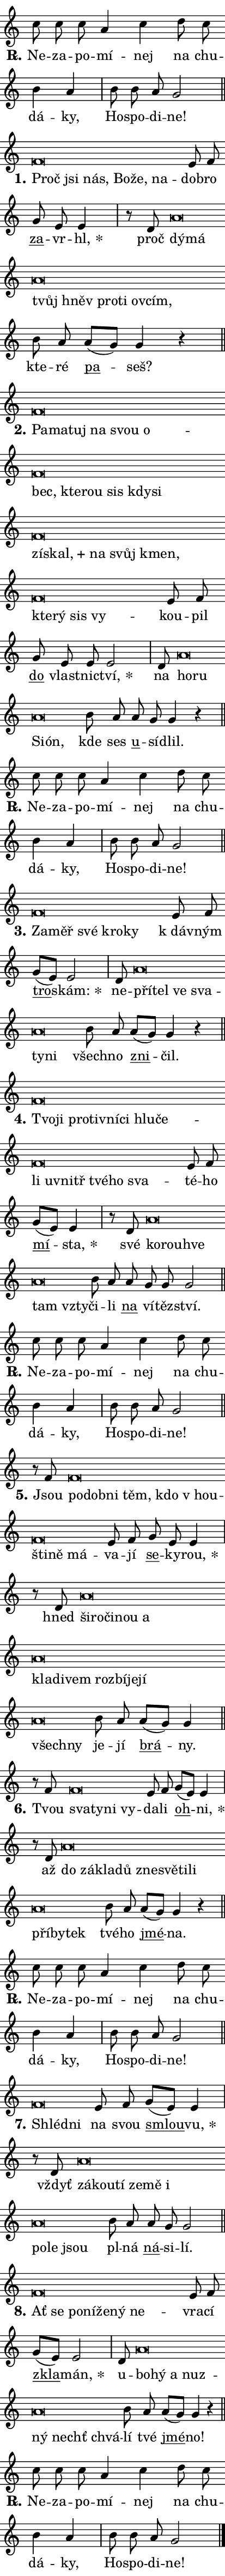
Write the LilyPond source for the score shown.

\version "2.22.1"
\header { tagline = "" }
\paper {
  indent = 0\cm
  top-margin = 0\cm
  right-margin = 0\cm
  bottom-margin = 0\cm
  left-margin = 0\cm
  paper-width = 7\cm
  page-breaking = #ly:one-page-breaking
  system-system-spacing.basic-distance = #11
  score-system-spacing.basic-distance = #11.3
  ragged-last = ##f
}


%% Author: Thomas Morley
%% https://lists.gnu.org/archive/html/lilypond-user/2020-05/msg00002.html
#(define (line-position grob)
"Returns position of @var[grob} in current system:
   @code{'start}, if at first time-step
   @code{'end}, if at last time-step
   @code{'middle} otherwise
"
  (let* ((col (ly:item-get-column grob))
         (ln (ly:grob-object col 'left-neighbor))
         (rn (ly:grob-object col 'right-neighbor))
         (col-to-check-left (if (ly:grob? ln) ln col))
         (col-to-check-right (if (ly:grob? rn) rn col))
         (break-dir-left
           (and
             (ly:grob-property col-to-check-left 'non-musical #f)
             (ly:item-break-dir col-to-check-left)))
         (break-dir-right
           (and
             (ly:grob-property col-to-check-right 'non-musical #f)
             (ly:item-break-dir col-to-check-right))))
        (cond ((eqv? 1 break-dir-left) 'start)
              ((eqv? -1 break-dir-right) 'end)
              (else 'middle))))

#(define (tranparent-at-line-position vctor)
  (lambda (grob)
  "Relying on @code{line-position} select the relevant enry from @var{vctor}.
Used to determine transparency,"
    (case (line-position grob)
      ((end) (not (vector-ref vctor 0)))
      ((middle) (not (vector-ref vctor 1)))
      ((start) (not (vector-ref vctor 2))))))

noteHeadBreakVisibility =
#(define-music-function (break-visibility)(vector?)
"Makes @code{NoteHead}s transparent relying on @var{break-visibility}"
#{
  \override NoteHead.transparent =
    #(tranparent-at-line-position break-visibility)
#})

#(define delete-ledgers-for-transparent-note-heads
  (lambda (grob)
    "Reads whether a @code{NoteHead} is transparent.
If so this @code{NoteHead} is removed from @code{'note-heads} from
@var{grob}, which is supposed to be @code{LedgerLineSpanner}.
As a result ledgers are not printed for this @code{NoteHead}"
    (let* ((nhds-array (ly:grob-object grob 'note-heads))
           (nhds-list
             (if (ly:grob-array? nhds-array)
                 (ly:grob-array->list nhds-array)
                 '()))
           ;; Relies on the transparent-property being done before
           ;; Staff.LedgerLineSpanner.after-line-breaking is executed.
           ;; This is fragile ...
           (to-keep
             (remove
               (lambda (nhd)
                 (ly:grob-property nhd 'transparent #f))
               nhds-list)))
      ;; TODO find a better method to iterate over grob-arrays, similiar
      ;; to filter/remove etc for lists
      ;; For now rebuilt from scratch
      (set! (ly:grob-object grob 'note-heads)  '())
      (for-each
        (lambda (nhd)
          (ly:pointer-group-interface::add-grob grob 'note-heads nhd))
        to-keep))))

hideNotes = {
  \noteHeadBreakVisibility #begin-of-line-visible
}
unHideNotes = {
  \noteHeadBreakVisibility #all-visible
}

% work-around for resetting accidentals
% https://lilypond.org/doc/v2.23/Documentation/notation/displaying-rhythms#unmetered-music
cadenzaMeasure = {
  \cadenzaOff
  \partial 1024 s1024
  \cadenzaOn
}

#(define-markup-command (accent layout props text) (markup?)
  "Underline accented syllable"
  (interpret-markup layout props
    #{\markup \override #'(offset . 4.3) \underline { #text }#}))

responsum = \markup \concat {
  "R" \hspace #-1.05 \path #0.1 #'((moveto 0 0.07) (lineto 0.9 0.8)) \hspace #0.05 "."
}

\layout {
    \context {
        \Staff
        \remove "Time_signature_engraver"
        \override LedgerLineSpanner.after-line-breaking = #delete-ledgers-for-transparent-note-heads
    }
    \context {
        \Voice {
            \override NoteHead.output-attributes = #'((class . "notehead"))
            \override Hairpin.height = #0.55
        }
    }
    \context {
        \Lyrics {
            \override StanzaNumber.output-attributes = #'((class . "stanzanumber"))
            \override LyricSpace.minimum-distance = #0.9
            \override LyricText.font-name = #"TeX Gyre Schola"
            \override LyricText.font-size = 1
            \override StanzaNumber.font-name = #"TeX Gyre Schola Bold"
            \override StanzaNumber.font-size = 1
        }
    }
}

% magnetic-lyrics.ily
%
%   written by
%     Jean Abou Samra <jean@abou-samra.fr>
%     Werner Lemberg <wl@gnu.org>
%
%   adapted by
%     Jiri Hon <jiri.hon@gmail.com>
%
% Version 2022-Apr-15

% https://www.mail-archive.com/lilypond-user@gnu.org/msg149350.html

#(define (Left_hyphen_pointer_engraver context)
   "Collect syllable-hyphen-syllable occurrences in lyrics and store
them in properties.  This engraver only looks to the left.  For
example, if the lyrics input is @code{foo -- bar}, it does the
following.

@itemize @bullet
@item
Set the @code{text} property of the @code{LyricHyphen} grob between
@q{foo} and @q{bar} to @code{foo}.

@item
Set the @code{left-hyphen} property of the @code{LyricText} grob with
text @q{foo} to the @code{LyricHyphen} grob between @q{foo} and
@q{bar}.
@end itemize

Use this auxiliary engraver in combination with the
@code{lyric-@/text::@/apply-@/magnetic-@/offset!} hook."
   (let ((hyphen #f)
         (text #f))
     (make-engraver
      (acknowledgers
       ((lyric-syllable-interface engraver grob source-engraver)
        (set! text grob)))
      (end-acknowledgers
       ((lyric-hyphen-interface engraver grob source-engraver)
        ;(when (not (grob::has-interface grob 'lyric-space-interface))
          (set! hyphen grob)));)
      ((stop-translation-timestep engraver)
       (when (and text hyphen)
         (ly:grob-set-object! text 'left-hyphen hyphen))
       (set! text #f)
       (set! hyphen #f)))))

#(define (lyric-text::apply-magnetic-offset! grob)
   "If the space between two syllables is less than the value in
property @code{LyricText@/.details@/.squash-threshold}, move the right
syllable to the left so that it gets concatenated with the left
syllable.

Use this function as a hook for
@code{LyricText@/.after-@/line-@/breaking} if the
@code{Left_@/hyphen_@/pointer_@/engraver} is active."
   (let ((hyphen (ly:grob-object grob 'left-hyphen #f)))
     (when hyphen
       (let ((left-text (ly:spanner-bound hyphen LEFT)))
         (when (grob::has-interface left-text 'lyric-syllable-interface)
           (let* ((common (ly:grob-common-refpoint grob left-text X))
                  (this-x-ext (ly:grob-extent grob common X))
                  (left-x-ext
                   (begin
                     ;; Trigger magnetism for left-text.
                     (ly:grob-property left-text 'after-line-breaking)
                     (ly:grob-extent left-text common X)))
                  ;; `delta` is the gap width between two syllables.
                  (delta (- (interval-start this-x-ext)
                            (interval-end left-x-ext)))
                  (details (ly:grob-property grob 'details))
                  (threshold (assoc-get 'squash-threshold details 0.2)))
             (when (< delta threshold)
               (let* (;; We have to manipulate the input text so that
                      ;; ligatures crossing syllable boundaries are not
                      ;; disabled.  For languages based on the Latin
                      ;; script this is essentially a beautification.
                      ;; However, for non-Western scripts it can be a
                      ;; necessity.
                      (lt (ly:grob-property left-text 'text))
                      (rt (ly:grob-property grob 'text))
                      (is-space (grob::has-interface hyphen 'lyric-space-interface))
                      (space (if is-space " " ""))
                      (space-markup (grob-interpret-markup grob " "))
                      (space-size (interval-length (ly:stencil-extent space-markup X)))
                      (extra-delta (if is-space space-size 0))
                      ;; Append new syllable.
                      (ltrt-space (if (and (string? lt) (string? rt))
                                (string-append lt space rt)
                                (make-concat-markup (list lt space rt))))
                      ;; Right-align `ltrt` to the right side.
                      (ltrt-space-markup (grob-interpret-markup
                               grob
                               (make-translate-markup
                                (cons (interval-length this-x-ext) 0)
                                (make-right-align-markup ltrt-space)))))
                 (begin
                   ;; Don't print `left-text`.
                   (ly:grob-set-property! left-text 'stencil #f)
                   ;; Set text and stencil (which holds all collected
                   ;; syllables so far) and shift it to the left.
                   (ly:grob-set-property! grob 'text ltrt-space)
                   (ly:grob-set-property! grob 'stencil ltrt-space-markup)
                   (ly:grob-translate-axis! grob (- (- delta extra-delta)) X))))))))))


#(define (lyric-hyphen::displace-bounds-first grob)
   ;; Make very sure this callback isn't triggered too early.
   (let ((left (ly:spanner-bound grob LEFT))
         (right (ly:spanner-bound grob RIGHT)))
     (ly:grob-property left 'after-line-breaking)
     (ly:grob-property right 'after-line-breaking)
     (ly:lyric-hyphen::print grob)))

squashThreshold = #0.4

\layout {
  \context {
    \Lyrics
    \consists #Left_hyphen_pointer_engraver
    \override LyricText.after-line-breaking =
      #lyric-text::apply-magnetic-offset!
    \override LyricHyphen.stencil = #lyric-hyphen::displace-bounds-first
    \override LyricText.details.squash-threshold = \squashThreshold
    \override LyricHyphen.minimum-distance = 0
    \override LyricHyphen.minimum-length = \squashThreshold
  }
}

squash = \override LyricText.details.squash-threshold = 9999
unSquash = \override LyricText.details.squash-threshold = \squashThreshold

left = \override LyricText.self-alignment-X = #LEFT
unLeft = \revert LyricText.self-alignment-X

starOffset = #(lambda (grob) 
                (let ((x_offset (ly:self-alignment-interface::aligned-on-x-parent grob)))
                  (if (= x_offset 0) 0 (+ x_offset 1.2))))

star = #(define-music-function (syllable)(string?)
"Append star separator at the end of a syllable"
#{
  \once \override LyricText.X-offset = #starOffset
  \lyricmode { \markup {
    #syllable
    \override #'((font-name . "TeX Gyre Schola Bold")) \hspace #0.2 \lower #0.65 \larger "*"
  } }
#})

starAccent = #(define-music-function (syllable)(string?)
"Append star separator at the end of a syllable and make accent"
#{
  \once \override LyricText.X-offset = #starOffset
  \lyricmode { \markup {
    \accent #syllable
    \override #'((font-name . "TeX Gyre Schola Bold")) \hspace #0.2 \lower #0.65 \larger "*"
  } }
#})

breath = #(define-music-function (syllable)(string?)
"Append breathing indicator at the end of a syllable"
#{
  \lyricmode { \markup { #syllable "+" } }
#})

optionalBreath = #(define-music-function (syllable)(string?)
"Append optional breathing indicator at the end of a syllable"
#{
  \lyricmode { \markup { #syllable "(+)" } }
#})


\score {
    <<
        \new Voice = "melody" { \cadenzaOn \key c \major \relative { c''8 c c a4 c \bar "" d8 c \bar "" b4 a \cadenzaMeasure \bar "|" b8 b a g2 \cadenzaMeasure \bar "||" \break } }
        \new Lyrics \lyricsto "melody" { \lyricmode { \set stanza = \responsum
Ne -- za -- po -- mí -- nej na chu -- dá -- ky, Ho -- spo -- di -- ne! } }
    >>
    \layout {}
}

\score {
    <<
        \new Voice = "melody" { \cadenzaOn \key c \major \relative { f'\breve*1/16 \hideNotes \breve*1/16 \bar "" \breve*1/16 \bar "" \breve*1/16 \bar "" \breve*1/16 \breve*1/16 \bar "" \unHideNotes e8 f \bar "" g e e4 \cadenzaMeasure \bar "|" r8 d8 a'\breve*1/16 \hideNotes \breve*1/16 \bar "" \breve*1/16 \bar "" \breve*1/16 \bar "" \breve*1/16 \bar "" \breve*1/16 \bar "" \breve*1/16 \breve*1/16 \bar "" \unHideNotes b8 a \bar "" a[( g)] g4 r \cadenzaMeasure \bar "||" \break } }
        \new Lyrics \lyricsto "melody" { \lyricmode { \set stanza = "1."
\left Proč \squash jsi nás, Bo -- že, na -- \unLeft \unSquash dob -- ro \markup \accent za -- vr -- \star hl, proč \left dý -- \squash má tvůj hněv pro -- ti ov -- cím, \unLeft \unSquash kte -- ré \markup \accent pa -- seš? } }
    >>
    \layout {}
}

\score {
    <<
        \new Voice = "melody" { \cadenzaOn \key c \major \relative { f'\breve*1/16 \hideNotes \breve*1/16 \bar "" \breve*1/16 \bar "" \breve*1/16 \bar "" \breve*1/16 \bar "" \breve*1/16 \bar "" \breve*1/16 \bar "" \breve*1/16 \bar "" \breve*1/16 \bar "" \breve*1/16 \bar "" \breve*1/16 \bar "" \breve*1/16 \bar "" \breve*1/16 \bar "" \breve*1/16 \bar "" \breve*1/16 \bar "" \breve*1/16 \bar "" \breve*1/16 \bar "" \breve*1/16 \bar "" \breve*1/16 \bar "" \breve*1/16 \breve*1/16 \bar "" \unHideNotes e8 f \bar "" g e e e2 \cadenzaMeasure \bar "|" d8 a'\breve*1/16 \hideNotes \breve*1/16 \bar "" \breve*1/16 \breve*1/16 \bar "" \unHideNotes b8 a \bar "" a g g4 r \cadenzaMeasure \bar "||" \break } }
        \new Lyrics \lyricsto "melody" { \lyricmode { \set stanza = "2."
\left Pa -- \squash ma -- tuj na svou o -- bec, kte -- rou sis kdy -- si zí -- \breath "skal," na svůj kmen, kte -- rý sis vy -- \unLeft \unSquash kou -- pil \markup \accent do vlast -- nic -- \star tví, na \left ho -- \squash ru Si -- ón, \unLeft \unSquash kde ses \markup \accent u -- sí -- dlil. } }
    >>
    \layout {}
}

\score {
    <<
        \new Voice = "melody" { \cadenzaOn \key c \major \relative { c''8 c c a4 c \bar "" d8 c \bar "" b4 a \cadenzaMeasure \bar "|" b8 b a g2 \cadenzaMeasure \bar "||" \break } }
        \new Lyrics \lyricsto "melody" { \lyricmode { \set stanza = \responsum
Ne -- za -- po -- mí -- nej na chu -- dá -- ky, Ho -- spo -- di -- ne! } }
    >>
    \layout {}
}

\score {
    <<
        \new Voice = "melody" { \cadenzaOn \key c \major \relative { f'\breve*1/16 \hideNotes \breve*1/16 \bar "" \breve*1/16 \bar "" \breve*1/16 \breve*1/16 \bar "" \unHideNotes e8 f \bar "" g[( e)] e2 \cadenzaMeasure \bar "|" d8 a'\breve*1/16 \hideNotes \breve*1/16 \bar "" \breve*1/16 \bar "" \breve*1/16 \bar "" \breve*1/16 \breve*1/16 \bar "" \unHideNotes b8 a \bar "" a[( g)] g4 r \cadenzaMeasure \bar "||" \break } }
        \new Lyrics \lyricsto "melody" { \lyricmode { \set stanza = "3."
\left Za -- \squash měř své kro -- ky \unLeft \unSquash "k dáv" -- ným \markup \accent tro -- \star skám: ne -- \left pří -- \squash tel ve sva -- ty -- ni \unLeft \unSquash všech -- no \markup \accent zni -- čil. } }
    >>
    \layout {}
}

\score {
    <<
        \new Voice = "melody" { \cadenzaOn \key c \major \relative { f'\breve*1/16 \hideNotes \breve*1/16 \bar "" \breve*1/16 \bar "" \breve*1/16 \bar "" \breve*1/16 \bar "" \breve*1/16 \bar "" \breve*1/16 \bar "" \breve*1/16 \bar "" \breve*1/16 \bar "" \breve*1/16 \bar "" \breve*1/16 \bar "" \breve*1/16 \bar "" \breve*1/16 \breve*1/16 \bar "" \unHideNotes e8 f \bar "" g[( e)] e4 \cadenzaMeasure \bar "|" r8 d8 a'\breve*1/16 \hideNotes \breve*1/16 \bar "" \breve*1/16 \bar "" \breve*1/16 \breve*1/16 \bar "" \unHideNotes b8 a \bar "" a g g g2 \cadenzaMeasure \bar "||" \break } }
        \new Lyrics \lyricsto "melody" { \lyricmode { \set stanza = "4."
\left Tvo -- \squash ji pro -- tiv -- ní -- ci hlu -- če -- li u -- vnitř tvé -- ho sva -- \unLeft \unSquash té -- ho \markup \accent mí -- \star sta, své \left ko -- \squash rouh -- ve tam vzty -- \unLeft \unSquash či -- li \markup \accent na ví -- těz -- ství. } }
    >>
    \layout {}
}

\score {
    <<
        \new Voice = "melody" { \cadenzaOn \key c \major \relative { c''8 c c a4 c \bar "" d8 c \bar "" b4 a \cadenzaMeasure \bar "|" b8 b a g2 \cadenzaMeasure \bar "||" \break } }
        \new Lyrics \lyricsto "melody" { \lyricmode { \set stanza = \responsum
Ne -- za -- po -- mí -- nej na chu -- dá -- ky, Ho -- spo -- di -- ne! } }
    >>
    \layout {}
}

\score {
    <<
        \new Voice = "melody" { \cadenzaOn \key c \major \relative { r8 f'8 f\breve*1/16 \hideNotes \breve*1/16 \bar "" \breve*1/16 \bar "" \breve*1/16 \bar "" \breve*1/16 \bar "" \breve*1/16 \bar "" \breve*1/16 \bar "" \breve*1/16 \breve*1/16 \bar "" \unHideNotes e8 f \bar "" g e e4 \cadenzaMeasure \bar "|" r8 d8 a'\breve*1/16 \hideNotes \breve*1/16 \bar "" \breve*1/16 \bar "" \breve*1/16 \bar "" \breve*1/16 \bar "" \breve*1/16 \bar "" \breve*1/16 \bar "" \breve*1/16 \bar "" \breve*1/16 \bar "" \breve*1/16 \bar "" \breve*1/16 \bar "" \breve*1/16 \bar "" \breve*1/16 \breve*1/16 \bar "" \unHideNotes b8 a \bar "" a[( g)] g4 \cadenzaMeasure \bar "||" \break } }
        \new Lyrics \lyricsto "melody" { \lyricmode { \set stanza = "5."
Jsou \left po -- \squash dob -- ni těm, kdo "v hou" -- šti -- ně má -- \unLeft \unSquash va -- jí \markup \accent se -- ky -- \star rou, hned \left ši -- \squash ro -- či -- nou a kla -- di -- vem roz -- bí -- je -- jí všech -- ny \unLeft \unSquash je -- jí \markup \accent brá -- ny. } }
    >>
    \layout {}
}

\score {
    <<
        \new Voice = "melody" { \cadenzaOn \key c \major \relative { r8 f'8 f\breve*1/16 \hideNotes \breve*1/16 \bar "" \breve*1/16 \breve*1/16 \bar "" \unHideNotes e8 f \bar "" g[( e)] e4 \cadenzaMeasure \bar "|" r8 d8 a'\breve*1/16 \hideNotes \breve*1/16 \bar "" \breve*1/16 \bar "" \breve*1/16 \bar "" \breve*1/16 \bar "" \breve*1/16 \bar "" \breve*1/16 \bar "" \breve*1/16 \bar "" \breve*1/16 \bar "" \breve*1/16 \breve*1/16 \bar "" \unHideNotes b8 a \bar "" a[( g)] g4 r \cadenzaMeasure \bar "||" \break } }
        \new Lyrics \lyricsto "melody" { \lyricmode { \set stanza = "6."
Tvou \left sva -- \squash ty -- ni vy -- \unLeft \unSquash da -- li \markup \accent oh -- \star ni, až \left do \squash zá -- kla -- dů zne -- svě -- ti -- li pří -- by -- tek \unLeft \unSquash tvé -- ho \markup \accent jmé -- na. } }
    >>
    \layout {}
}

\score {
    <<
        \new Voice = "melody" { \cadenzaOn \key c \major \relative { c''8 c c a4 c \bar "" d8 c \bar "" b4 a \cadenzaMeasure \bar "|" b8 b a g2 \cadenzaMeasure \bar "||" \break } }
        \new Lyrics \lyricsto "melody" { \lyricmode { \set stanza = \responsum
Ne -- za -- po -- mí -- nej na chu -- dá -- ky, Ho -- spo -- di -- ne! } }
    >>
    \layout {}
}

\score {
    <<
        \new Voice = "melody" { \cadenzaOn \key c \major \relative { f'\breve*1/16 \hideNotes \breve*1/16 \bar "" \unHideNotes e8 f \bar "" g[( e)] e4 \cadenzaMeasure \bar "|" r8 d8 a'\breve*1/16 \hideNotes \breve*1/16 \bar "" \breve*1/16 \bar "" \breve*1/16 \bar "" \breve*1/16 \bar "" \breve*1/16 \bar "" \breve*1/16 \bar "" \breve*1/16 \breve*1/16 \bar "" \unHideNotes b8 a \bar "" a g g2 \cadenzaMeasure \bar "||" \break } }
        \new Lyrics \lyricsto "melody" { \lyricmode { \set stanza = "7."
\left Shléd -- \squash ni \unLeft \unSquash na svou \markup \accent smlou -- \star vu, vždyť \left zá -- \squash kou -- tí ze -- mě i po -- le jsou \unLeft \unSquash pl -- ná \markup \accent ná -- si -- lí. } }
    >>
    \layout {}
}

\score {
    <<
        \new Voice = "melody" { \cadenzaOn \key c \major \relative { f'\breve*1/16 \hideNotes \breve*1/16 \bar "" \breve*1/16 \bar "" \breve*1/16 \bar "" \breve*1/16 \bar "" \breve*1/16 \breve*1/16 \bar "" \unHideNotes e8 f \bar "" g[( e)] e2 \cadenzaMeasure \bar "|" d8 a'\breve*1/16 \hideNotes \breve*1/16 \bar "" \breve*1/16 \bar "" \breve*1/16 \bar "" \breve*1/16 \bar "" \breve*1/16 \breve*1/16 \bar "" \unHideNotes b8 a \bar "" a[( g)] g4 r \cadenzaMeasure \bar "||" \break } }
        \new Lyrics \lyricsto "melody" { \lyricmode { \set stanza = "8."
\left Ať \squash se po -- ní -- že -- ný ne -- \unLeft \unSquash vra -- cí \markup \accent zkla -- \star mán, u -- \left bo -- \squash hý a nuz -- ný nechť chvá -- \unLeft \unSquash lí tvé \markup \accent jmé -- no! } }
    >>
    \layout {}
}

\score {
    <<
        \new Voice = "melody" { \cadenzaOn \key c \major \relative { c''8 c c a4 c \bar "" d8 c \bar "" b4 a \cadenzaMeasure \bar "|" b8 b a g2 \cadenzaMeasure \bar "||" \break } \bar "|." }
        \new Lyrics \lyricsto "melody" { \lyricmode { \set stanza = \responsum
Ne -- za -- po -- mí -- nej na chu -- dá -- ky, Ho -- spo -- di -- ne! } }
    >>
    \layout {}
}
